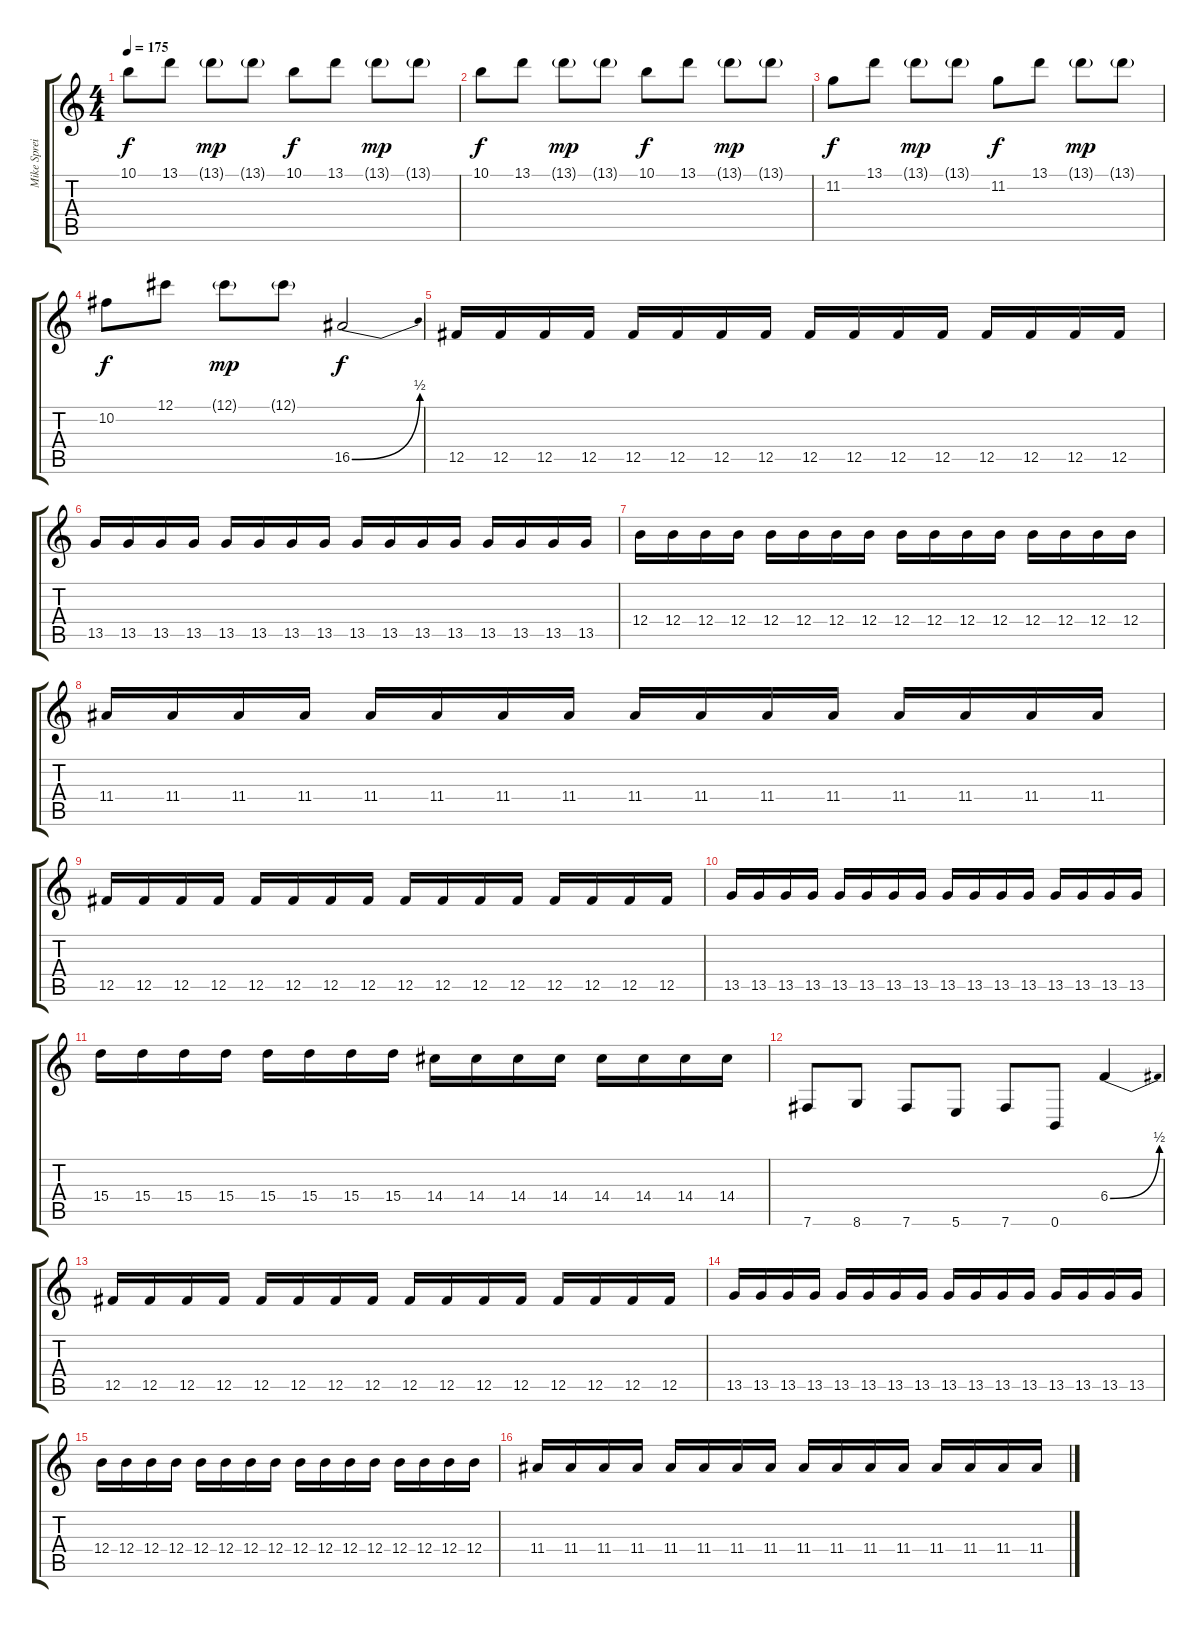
\track ("Mike Spreitzer (lead)" "Mike Sprei") {instrument overdrivenguitar}
\staff {score tabs}
\tuning (Db4 Ab3 E3 B2 Gb2 B1) {hide}
\ts (4 4)
\tempo 175
\clef g2
\ks c
10.1.8{dy f} 13.1.8 13.1{g}.8{dy mp} 13.1{g}.8 10.1.8{dy f} 13.1.8 13.1{g}.8{dy mp} 13.1{g}.8 |
10.1.8{dy f} 13.1.8 13.1{g}.8{dy mp} 13.1{g}.8 10.1.8{dy f} 13.1.8 13.1{g}.8{dy mp} 13.1{g}.8 |
11.2.8{dy f} 13.1.8 13.1{g}.8{dy mp} 13.1{g}.8 11.2.8{dy f} 13.1.8 13.1{g}.8{dy mp} 13.1{g}.8 |
10.2.8{dy f} 12.1.8 12.1{g}.8{dy mp} 12.1{g}.8 16.5{be (bend 0 0 60 2)}.2{dy f} |
12.5.16 12.5.16 12.5.16 12.5.16 12.5.16 12.5.16 12.5.16 12.5.16 12.5.16 12.5.16 12.5.16 12.5.16 12.5.16 12.5.16 12.5.16 12.5.16 |
13.5.16 13.5.16 13.5.16 13.5.16 13.5.16 13.5.16 13.5.16 13.5.16 13.5.16 13.5.16 13.5.16 13.5.16 13.5.16 13.5.16 13.5.16 13.5.16 |
12.4.16 12.4.16 12.4.16 12.4.16 12.4.16 12.4.16 12.4.16 12.4.16 12.4.16 12.4.16 12.4.16 12.4.16 12.4.16 12.4.16 12.4.16 12.4.16 |
11.4.16 11.4.16 11.4.16 11.4.16 11.4.16 11.4.16 11.4.16 11.4.16 11.4.16 11.4.16 11.4.16 11.4.16 11.4.16 11.4.16 11.4.16 11.4.16 |
12.5.16 12.5.16 12.5.16 12.5.16 12.5.16 12.5.16 12.5.16 12.5.16 12.5.16 12.5.16 12.5.16 12.5.16 12.5.16 12.5.16 12.5.16 12.5.16 |
13.5.16 13.5.16 13.5.16 13.5.16 13.5.16 13.5.16 13.5.16 13.5.16 13.5.16 13.5.16 13.5.16 13.5.16 13.5.16 13.5.16 13.5.16 13.5.16 |
15.4.16 15.4.16 15.4.16 15.4.16 15.4.16 15.4.16 15.4.16 15.4.16 14.4.16 14.4.16 14.4.16 14.4.16 14.4.16 14.4.16 14.4.16 14.4.16 |
7.6.8 8.6.8 7.6.8 5.6.8 7.6.8 0.6.8 6.4{be (bend 0 0 60 2)}.4 |
12.5.16 12.5.16 12.5.16 12.5.16 12.5.16 12.5.16 12.5.16 12.5.16 12.5.16 12.5.16 12.5.16 12.5.16 12.5.16 12.5.16 12.5.16 12.5.16 |
13.5.16 13.5.16 13.5.16 13.5.16 13.5.16 13.5.16 13.5.16 13.5.16 13.5.16 13.5.16 13.5.16 13.5.16 13.5.16 13.5.16 13.5.16 13.5.16 |
12.4.16 12.4.16 12.4.16 12.4.16 12.4.16 12.4.16 12.4.16 12.4.16 12.4.16 12.4.16 12.4.16 12.4.16 12.4.16 12.4.16 12.4.16 12.4.16 |
11.4.16 11.4.16 11.4.16 11.4.16 11.4.16 11.4.16 11.4.16 11.4.16 11.4.16 11.4.16 11.4.16 11.4.16 11.4.16 11.4.16 11.4.16 11.4.16
